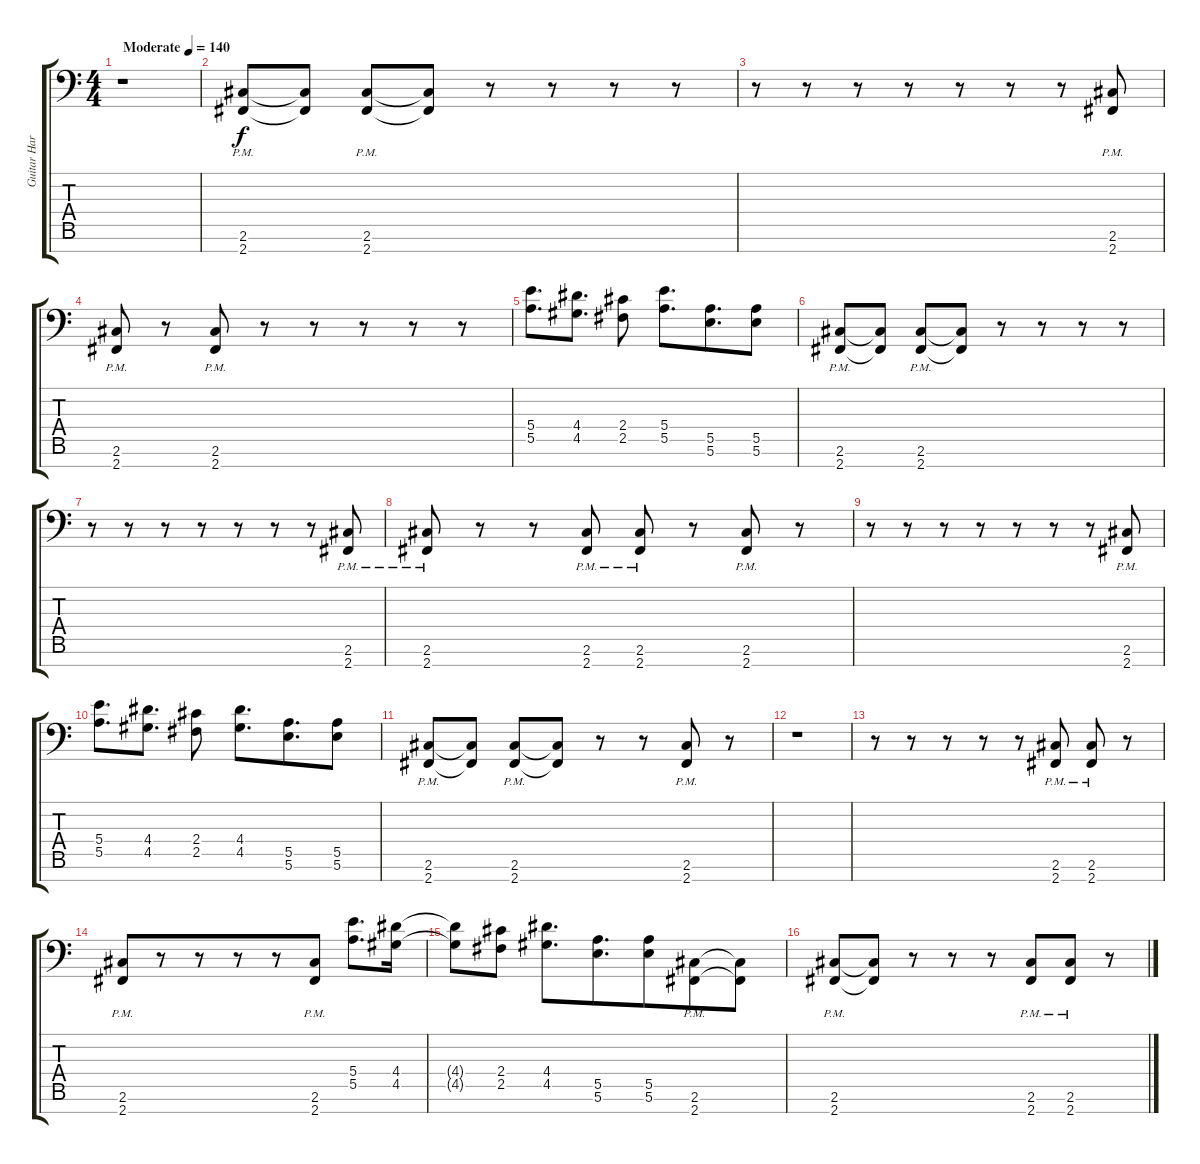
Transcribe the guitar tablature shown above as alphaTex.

\track ("Guitar Harmonizer" "Guitar Har") {instrument distortionguitar}
\staff {score tabs}
\tuning (B3 Gb3 E3 B2 E2 B1 E1) {hide}
\ts (4 4)
\tempo (140 "Moderate")
\clef f4
\ks c
r.1{dy f instrument distortionguitar} |
(2.6{pm} 2.7{pm}).8 (2.6{t} 2.7{t}).8 (2.6{pm} 2.7{pm}).8 (2.6{t} 2.7{t}).8 r.8 r.8 r.8 r.8 |
r.8 r.8 r.8 r.8 r.8{beam merge} r.8 r.8 (2.6{pm} 2.7{pm}).8 |
(2.6{pm} 2.7{pm}).8 r.8 (2.6{pm} 2.7{pm}).8 r.8 r.8 r.8 r.8 r.8 |
(5.4 5.5).8{d} (4.4 4.5).8{d} (2.4 2.5).8 (5.4 5.5).8{d} (5.5 5.6).8{d beam merge} (5.5 5.6).8 |
(2.6{pm} 2.7{pm}).8 (2.6{t} 2.7{t}).8 (2.6{pm} 2.7{pm}).8 (2.6{t} 2.7{t}).8 r.8 r.8 r.8 r.8 |
r.8 r.8 r.8 r.8 r.8{beam merge} r.8 r.8 (2.6{pm} 2.7{pm}).8 |
(2.6{pm} 2.7{pm}).8 r.8 r.8 (2.6{pm} 2.7{pm}).8 (2.6{pm} 2.7{pm}).8 r.8 (2.6{pm} 2.7{pm}).8 r.8 |
r.8 r.8 r.8 r.8 r.8{beam merge} r.8 r.8 (2.6{pm} 2.7{pm}).8 |
(5.4 5.5).8{d} (4.4 4.5).8{d} (2.4 2.5).8 (4.4 4.5).8{d} (5.5 5.6).8{d beam merge} (5.5 5.6).8 |
(2.6{pm} 2.7{pm}).8 (2.6{t} 2.7{t}).8 (2.6{pm} 2.7{pm}).8 (2.6{t} 2.7{t}).8 r.8 r.8 (2.6{pm} 2.7{pm}).8 r.8 |
r.1 |
r.8{beam merge} r.8 r.8{beam merge} r.8 r.8 (2.6{pm} 2.7{pm}).8 (2.6{pm} 2.7{pm}).8 r.8 |
(2.6{pm} 2.7{pm}).8{beam merge} r.8 r.8 r.8 r.8 (2.6{pm} 2.7{pm}).8 (5.4 5.5).8{d beam merge} (4.4 4.5).16 |
(4.4{t} 4.5{t}).8 (2.4 2.5).8 (4.4 4.5).8{d} (5.5 5.6).8{d beam merge} (5.5 5.6).8{beam merge} (2.6{pm} 2.7{pm}).8 (2.6{t} 2.7{t}).8 |
(2.6{pm} 2.7{pm}).8 (2.6{t} 2.7{t}).8 r.8 r.8 r.8 (2.6{pm} 2.7{pm}).8{beam merge} (2.6{pm} 2.7{pm}).8{beam merge} r.8
